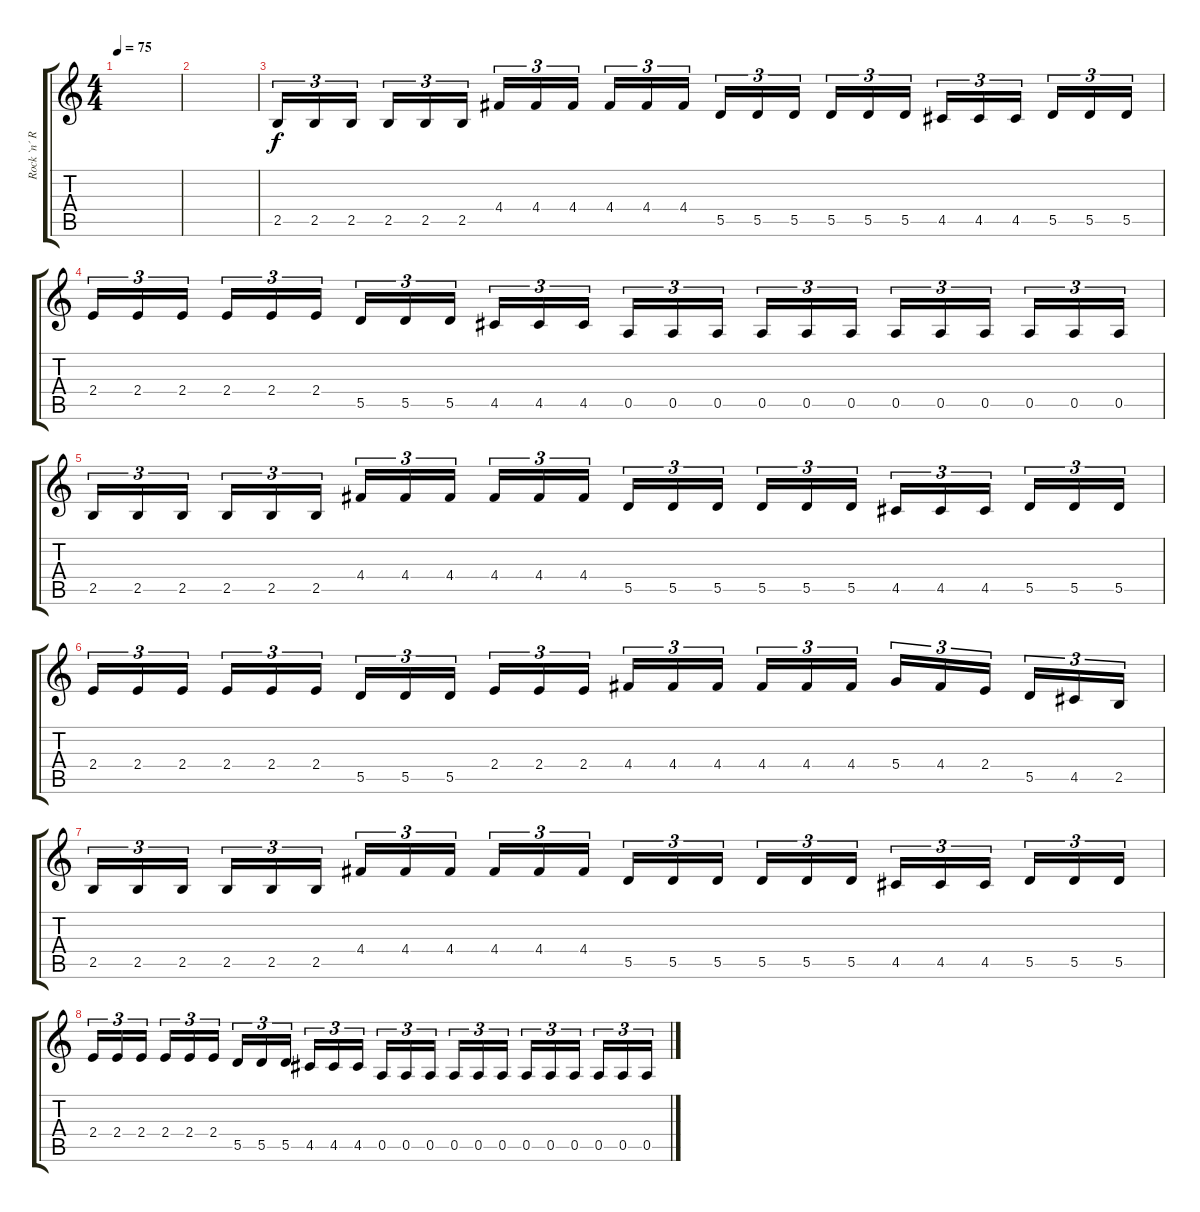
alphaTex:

\track ("Rock `n´ Rolf" "Rock `n´ R") {instrument distortionguitar}
\staff {score tabs}
\tuning (E4 B3 G3 D3 A2 E2) {hide}
\ts (4 4)
\tempo 75
\clef g2
\ks c
|
|
2.5.16{tu (3 2)} 2.5.16{tu (3 2)} 2.5.16{tu (3 2)} 2.5.16{tu (3 2)} 2.5.16{tu (3 2)} 2.5.16{tu (3 2)} 4.4.16{tu (3 2)} 4.4.16{tu (3 2)} 4.4.16{tu (3 2)} 4.4.16{tu (3 2)} 4.4.16{tu (3 2)} 4.4.16{tu (3 2)} 5.5.16{tu (3 2)} 5.5.16{tu (3 2)} 5.5.16{tu (3 2)} 5.5.16{tu (3 2)} 5.5.16{tu (3 2)} 5.5.16{tu (3 2)} 4.5.16{tu (3 2)} 4.5.16{tu (3 2)} 4.5.16{tu (3 2)} 5.5.16{tu (3 2)} 5.5.16{tu (3 2)} 5.5.16{tu (3 2)} |
2.4.16{tu (3 2)} 2.4.16{tu (3 2)} 2.4.16{tu (3 2)} 2.4.16{tu (3 2)} 2.4.16{tu (3 2)} 2.4.16{tu (3 2)} 5.5.16{tu (3 2)} 5.5.16{tu (3 2)} 5.5.16{tu (3 2)} 4.5.16{tu (3 2)} 4.5.16{tu (3 2)} 4.5.16{tu (3 2)} 0.5.16{tu (3 2)} 0.5.16{tu (3 2)} 0.5.16{tu (3 2)} 0.5.16{tu (3 2)} 0.5.16{tu (3 2)} 0.5.16{tu (3 2)} 0.5.16{tu (3 2)} 0.5.16{tu (3 2)} 0.5.16{tu (3 2)} 0.5.16{tu (3 2)} 0.5.16{tu (3 2)} 0.5.16{tu (3 2)} |
2.5.16{tu (3 2)} 2.5.16{tu (3 2)} 2.5.16{tu (3 2)} 2.5.16{tu (3 2)} 2.5.16{tu (3 2)} 2.5.16{tu (3 2)} 4.4.16{tu (3 2)} 4.4.16{tu (3 2)} 4.4.16{tu (3 2)} 4.4.16{tu (3 2)} 4.4.16{tu (3 2)} 4.4.16{tu (3 2)} 5.5.16{tu (3 2)} 5.5.16{tu (3 2)} 5.5.16{tu (3 2)} 5.5.16{tu (3 2)} 5.5.16{tu (3 2)} 5.5.16{tu (3 2)} 4.5.16{tu (3 2)} 4.5.16{tu (3 2)} 4.5.16{tu (3 2)} 5.5.16{tu (3 2)} 5.5.16{tu (3 2)} 5.5.16{tu (3 2)} |
2.4.16{tu (3 2)} 2.4.16{tu (3 2)} 2.4.16{tu (3 2)} 2.4.16{tu (3 2)} 2.4.16{tu (3 2)} 2.4.16{tu (3 2)} 5.5.16{tu (3 2)} 5.5.16{tu (3 2)} 5.5.16{tu (3 2)} 2.4.16{tu (3 2)} 2.4.16{tu (3 2)} 2.4.16{tu (3 2)} 4.4.16{tu (3 2)} 4.4.16{tu (3 2)} 4.4.16{tu (3 2)} 4.4.16{tu (3 2)} 4.4.16{tu (3 2)} 4.4.16{tu (3 2)} 5.4.16{tu (3 2)} 4.4.16{tu (3 2)} 2.4.16{tu (3 2)} 5.5.16{tu (3 2)} 4.5.16{tu (3 2)} 2.5.16{tu (3 2)} |
2.5.16{tu (3 2)} 2.5.16{tu (3 2)} 2.5.16{tu (3 2)} 2.5.16{tu (3 2)} 2.5.16{tu (3 2)} 2.5.16{tu (3 2)} 4.4.16{tu (3 2)} 4.4.16{tu (3 2)} 4.4.16{tu (3 2)} 4.4.16{tu (3 2)} 4.4.16{tu (3 2)} 4.4.16{tu (3 2)} 5.5.16{tu (3 2)} 5.5.16{tu (3 2)} 5.5.16{tu (3 2)} 5.5.16{tu (3 2)} 5.5.16{tu (3 2)} 5.5.16{tu (3 2)} 4.5.16{tu (3 2)} 4.5.16{tu (3 2)} 4.5.16{tu (3 2)} 5.5.16{tu (3 2)} 5.5.16{tu (3 2)} 5.5.16{tu (3 2)} |
2.4.16{tu (3 2)} 2.4.16{tu (3 2)} 2.4.16{tu (3 2)} 2.4.16{tu (3 2)} 2.4.16{tu (3 2)} 2.4.16{tu (3 2)} 5.5.16{tu (3 2)} 5.5.16{tu (3 2)} 5.5.16{tu (3 2)} 4.5.16{tu (3 2)} 4.5.16{tu (3 2)} 4.5.16{tu (3 2)} 0.5.16{tu (3 2)} 0.5.16{tu (3 2)} 0.5.16{tu (3 2)} 0.5.16{tu (3 2)} 0.5.16{tu (3 2)} 0.5.16{tu (3 2)} 0.5.16{tu (3 2)} 0.5.16{tu (3 2)} 0.5.16{tu (3 2)} 0.5.16{tu (3 2)} 0.5.16{tu (3 2)} 0.5.16{tu (3 2)}
